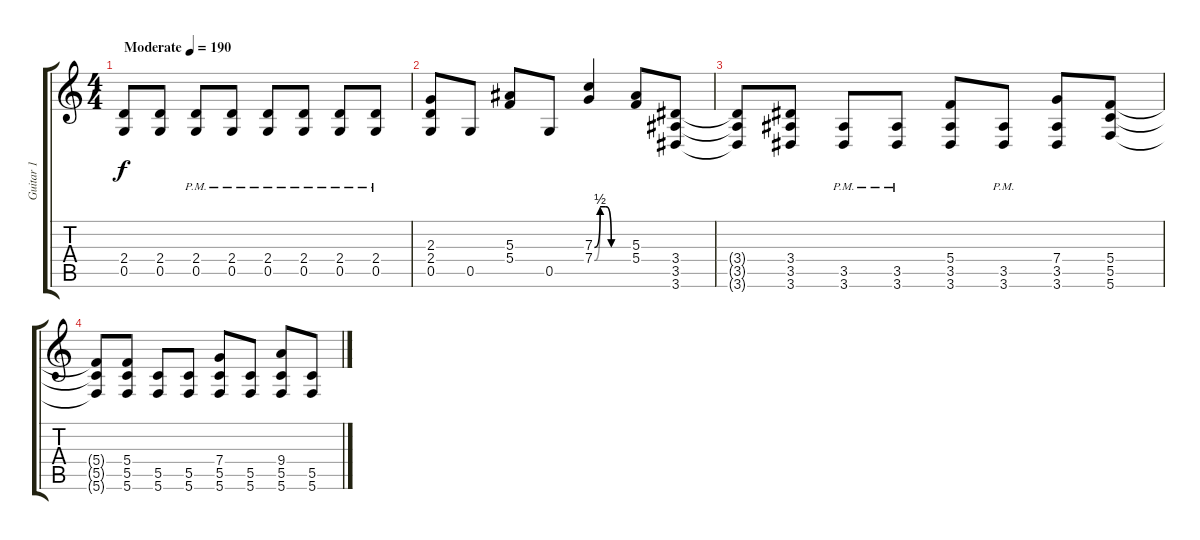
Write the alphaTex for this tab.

\track ("Guitar 1" "Guitar 1") {instrument distortionguitar}
\staff {score tabs}
\tuning (D4 A3 F3 C3 G2 C2) {hide}
\ts (4 4)
\tempo (190 "Moderate")
\clef g2
\ks c
(2.4 0.5).8{dy f instrument distortionguitar} (2.4 0.5).8 (2.4{pm} 0.5{pm}).8 (2.4{pm} 0.5{pm}).8 (2.4{pm} 0.5{pm}).8 (2.4{pm} 0.5{pm}).8 (2.4{pm} 0.5{pm}).8 (2.4{pm} 0.5{pm}).8 |
(2.3 2.4 0.5).8 0.5.8 (5.3 5.4).8 0.5.8 (7.3{be (custom 0 0 10 2 20 2 30 0 60 0)} 7.4{be (custom 0 0 10 2 20 2 30 0 60 0)}).4 (5.3 5.4).8 (3.4 3.5 3.6).8 |
(3.4{t} 3.5{t} 3.6{t}).8 (3.4 3.5 3.6).8 (3.5{pm} 3.6{pm}).8 (3.5{pm} 3.6{pm}).8 (5.4 3.5 3.6).8 (3.5{pm} 3.6{pm}).8 (7.4 3.5 3.6).8 (5.4 5.5 5.6).8 |
(5.4{t} 5.5{t} 5.6{t}).8 (5.4 5.5 5.6).8 (5.5 5.6).8 (5.5 5.6).8 (7.4 5.5 5.6).8 (5.5 5.6).8 (9.4 5.5 5.6).8 (5.5 5.6).8
